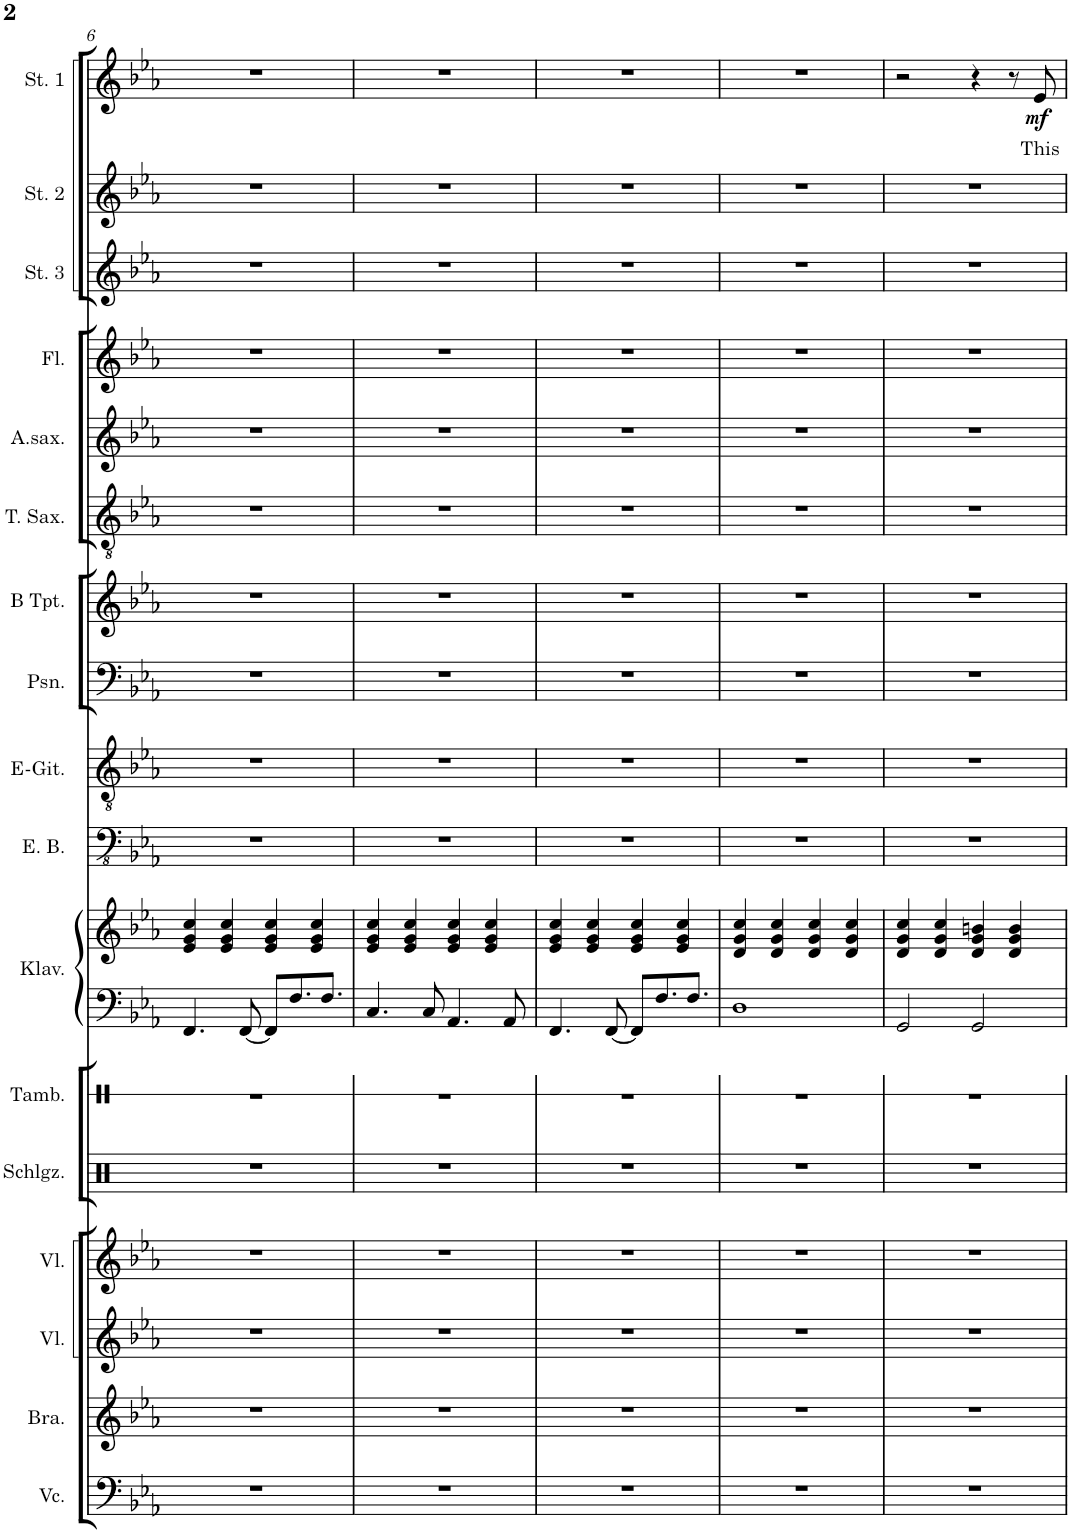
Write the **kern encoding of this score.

**kern	**kern	**kern	**kern	**kern	**kern	**kern	**kern	**kern	**kern	**kern	**kern	**kern	**kern	**kern	**kern	**kern	**kern	**text	**dynam
*part17	*part16	*part15	*part14	*part13	*part12	*part11	*part11	*part10	*part9	*part8	*part7	*part6	*part5	*part4	*part3	*part2	*part1	*part1	*part1
*staff18	*staff17	*staff16	*staff15	*staff14	*staff13	*staff12	*staff11	*staff10	*staff9	*staff8	*staff7	*staff6	*staff5	*staff4	*staff3	*staff2	*staff1	*staff1	*staff1
*I"Violoncello	*I"Bratsche	*I"Violine	*I"Violine	*I"Schlagzeug	*I"Tamburin	*I"Klavier	*	*I"Elektrischer Bass	*I"Elektrische Gitarre	*I"Posaune	*I"Trompete in B	*I"Tenorsaxophon	*I"Altsaxophon	*I"Flöte	*I"Stimme 3	*I"Stimme 2	*I"Stimme 1	*	*
*I'Vc.	*I'Bra.	*I'Vl.	*I'Vl.	*I'Schlgz.	*I'Tamb.	*I'Klav.	*	*I'E. B.	*I'E-Git.	*I'Psn.	*	*I'T. Sax.	*I'A.sax.	*I'Fl.	*I'St. 3	*I'St. 2	*I'St. 1	*	*
!!LO:PB:g=z
*clefF4	*clefG2	*clefG2	*clefG2	*clefX	*clefX	*clefF4	*clefG2	*clefFv4	*clefGv2	*clefF4	*clefG2	*clefGv2	*clefG2	*clefG2	*clefG2	*clefG2	*clefG2	*	*
*	*	*	*	*	*	*	*	*	*	*	*Trd1c2	*Trd8c14	*Trd5c9	*	*	*	*	*	*
*k[b-e-a-]	*k[b-e-a-]	*k[b-e-a-]	*k[b-e-a-]	*k[]	*k[]	*k[b-e-a-]	*k[b-e-a-]	*k[b-e-a-]	*k[b-e-a-]	*k[b-e-a-]	*k[b-e-a-]	*k[b-e-a-]	*k[b-e-a-]	*k[b-e-a-]	*k[b-e-a-]	*k[b-e-a-]	*k[b-e-a-]	*	*
*M4/4	*M4/4	*M4/4	*M4/4	*M4/4	*M4/4	*M4/4	*M4/4	*M4/4	*M4/4	*M4/4	*M4/4	*M4/4	*M4/4	*M4/4	*M4/4	*M4/4	*M4/4	*	*
=6	=6	=6	=6	=6	=6	=6	=6	=6	=6	=6	=6	=6	=6	=6	=6	=6	=6	=6	=6
1r	1r	1r	1r	1r	1r	4.FF/	4e-/ 4g/ 4cc/	1r	1r	1r	1r	1r	1r	1r	1r	1r	1r	.	.
.	.	.	.	.	.	.	4e-/ 4g/ 4cc/	.	.	.	.	.	.	.	.	.	.	.	.
.	.	.	.	.	.	[8FF/	.	.	.	.	.	.	.	.	.	.	.	.	.
.	.	.	.	.	.	8FF/L]	4e-/ 4g/ 4cc/	.	.	.	.	.	.	.	.	.	.	.	.
.	.	.	.	.	.	8.F/	.	.	.	.	.	.	.	.	.	.	.	.	.
.	.	.	.	.	.	.	4e-/ 4g/ 4cc/	.	.	.	.	.	.	.	.	.	.	.	.
.	.	.	.	.	.	8.F/J	.	.	.	.	.	.	.	.	.	.	.	.	.
=7	=7	=7	=7	=7	=7	=7	=7	=7	=7	=7	=7	=7	=7	=7	=7	=7	=7	=7	=7
1r	1r	1r	1r	1r	1r	4.C/	4e-/ 4g/ 4cc/	1r	1r	1r	1r	1r	1r	1r	1r	1r	1r	.	.
.	.	.	.	.	.	.	4e-/ 4g/ 4cc/	.	.	.	.	.	.	.	.	.	.	.	.
.	.	.	.	.	.	8C/	.	.	.	.	.	.	.	.	.	.	.	.	.
.	.	.	.	.	.	4.AA-/	4e-/ 4g/ 4cc/	.	.	.	.	.	.	.	.	.	.	.	.
.	.	.	.	.	.	.	4e-/ 4g/ 4cc/	.	.	.	.	.	.	.	.	.	.	.	.
.	.	.	.	.	.	8AA-/	.	.	.	.	.	.	.	.	.	.	.	.	.
=8	=8	=8	=8	=8	=8	=8	=8	=8	=8	=8	=8	=8	=8	=8	=8	=8	=8	=8	=8
1r	1r	1r	1r	1r	1r	4.FF/	4e-/ 4g/ 4cc/	1r	1r	1r	1r	1r	1r	1r	1r	1r	1r	.	.
.	.	.	.	.	.	.	4e-/ 4g/ 4cc/	.	.	.	.	.	.	.	.	.	.	.	.
.	.	.	.	.	.	[8FF/	.	.	.	.	.	.	.	.	.	.	.	.	.
.	.	.	.	.	.	8FF/L]	4e-/ 4g/ 4cc/	.	.	.	.	.	.	.	.	.	.	.	.
.	.	.	.	.	.	8.F/	.	.	.	.	.	.	.	.	.	.	.	.	.
.	.	.	.	.	.	.	4e-/ 4g/ 4cc/	.	.	.	.	.	.	.	.	.	.	.	.
.	.	.	.	.	.	8.F/J	.	.	.	.	.	.	.	.	.	.	.	.	.
=9	=9	=9	=9	=9	=9	=9	=9	=9	=9	=9	=9	=9	=9	=9	=9	=9	=9	=9	=9
1r	1r	1r	1r	1r	1r	1D	4d/ 4g/ 4cc/	1r	1r	1r	1r	1r	1r	1r	1r	1r	1r	.	.
.	.	.	.	.	.	.	4d/ 4g/ 4cc/	.	.	.	.	.	.	.	.	.	.	.	.
.	.	.	.	.	.	.	4d/ 4g/ 4cc/	.	.	.	.	.	.	.	.	.	.	.	.
.	.	.	.	.	.	.	4d/ 4g/ 4cc/	.	.	.	.	.	.	.	.	.	.	.	.
=10	=10	=10	=10	=10	=10	=10	=10	=10	=10	=10	=10	=10	=10	=10	=10	=10	=10	=10	=10
1r	1r	1r	1r	1r	1r	2GG/	4d/ 4g/ 4cc/	1r	1r	1r	1r	1r	1r	1r	1r	1r	2r	.	.
.	.	.	.	.	.	.	4d/ 4g/ 4cc/	.	.	.	.	.	.	.	.	.	.	.	.
.	.	.	.	.	.	2GG/	4d/ 4g/ 4bn/	.	.	.	.	.	.	.	.	.	4r	.	.
.	.	.	.	.	.	.	4d/ 4g/ 4b/	.	.	.	.	.	.	.	.	.	8r	.	.
!	!	!	!	!	!	!	!	!	!	!	!	!	!	!	!	!	!	!LO:LY:b	!LO:DY:b
.	.	.	.	.	.	.	.	.	.	.	.	.	.	.	.	.	8e-/	This	mf
=	=	=	=	=	=	=	=	=	=	=	=	=	=	=	=	=	=	=	=
*-	*-	*-	*-	*-	*-	*-	*-	*-	*-	*-	*-	*-	*-	*-	*-	*-	*-	*-	*-
